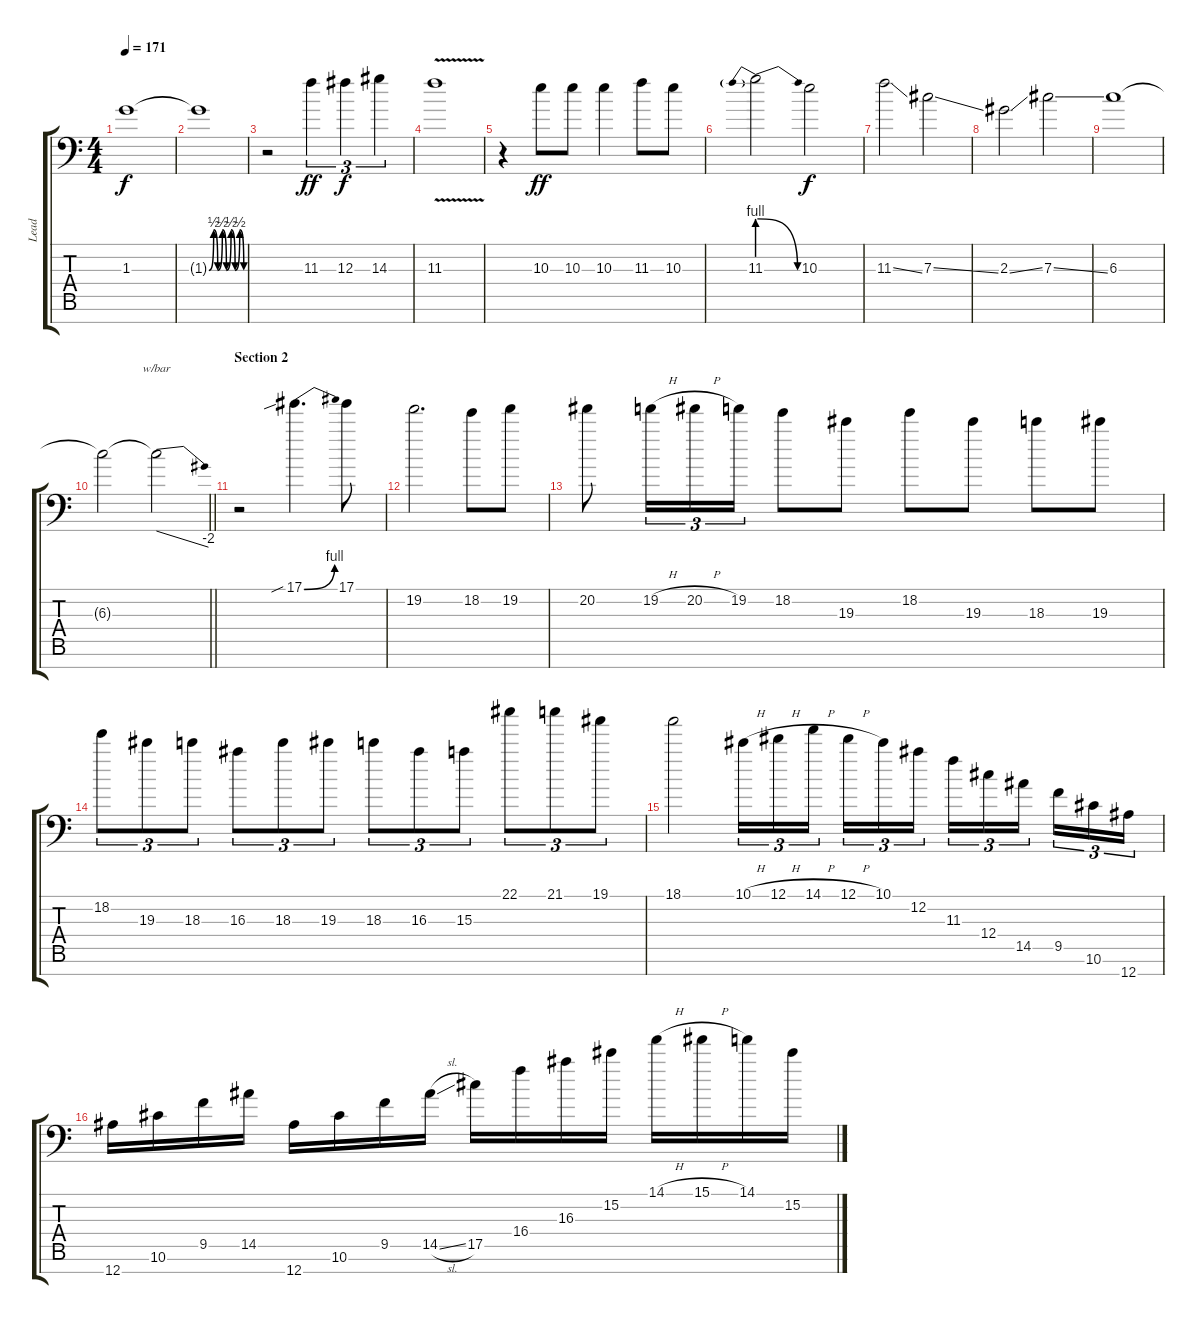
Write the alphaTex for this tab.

\track ("Lead" "Lead") {instrument distortionguitar}
\staff {score tabs}
\tuning (Eb4 Bb3 Gb3 Db3 Ab2 Eb2 Bb1) {hide}
\ts (4 4)
\tempo 171
\clef f4
\ks c
1.3.1{dy f} |
1.3{be (custom 0 0 8 2 15 0 23 2 30 0 38 2 45 0 53 2 60 0) t}.1 |
r.2 11.3.4{tu (3 2) dy ff} 12.3.4{tu (3 2) dy f} 14.3.4{tu (3 2)} |
11.3{v}.1 |
r.4 10.3.8{dy ff} 10.3.8 10.3.4 11.3.8 10.3.8 |
11.3{be (prebendrelease 0 4 60 0)}.2 10.3.2{dy f} |
11.3{ss}.2 7.3{ss}.2 |
2.3{ss}.2 7.3{ss}.2 |
6.3.1 |
\barLineRight lightlight
6.3{t}.2 6.3{t}.2{tbe (dive default 0 0 60 -8)} |
\section ("" "Section 2")
r.2 17.1{be (bend 0 0 60 4) sib}.4{d} 17.1.8 |
19.2.2{d} 18.2.8 19.2.8 |
20.2.8 19.2{h}.16{tu (3 2)} 20.2{h}.16{tu (3 2)} 19.2.16{tu (3 2)} 18.2.8 19.3.8 18.2.8 19.3.8 18.3.8 19.3.8 |
18.2.8{tu (3 2)} 19.3.8{tu (3 2)} 18.3.8{tu (3 2)} 16.3.8{tu (3 2)} 18.3.8{tu (3 2)} 19.3.8{tu (3 2)} 18.3.8{tu (3 2)} 16.3.8{tu (3 2)} 15.3.8{tu (3 2)} 22.1.8{tu (3 2)} 21.1.8{tu (3 2)} 19.1.8{tu (3 2)} |
18.1.2 10.1{h}.16{tu (3 2)} 12.1{h}.16{tu (3 2)} 14.1{h}.16{tu (3 2) beam splitsecondary} 12.1{h}.16{tu (3 2)} 10.1.16{tu (3 2)} 12.2.16{tu (3 2)} 11.3.16{tu (3 2)} 12.4.16{tu (3 2)} 14.5.16{tu (3 2) beam splitsecondary} 9.5.16{tu (3 2)} 10.6.16{tu (3 2)} 12.7.16{tu (3 2)} |
12.7.16 10.6.16 9.5.16 14.5.16 12.7.16 10.6.16 9.5.16 14.5{sl}.16 17.5.16 16.4.16 16.3.16 15.2.16 14.1{h}.16 15.1{h}.16 14.1.16 15.2.16
